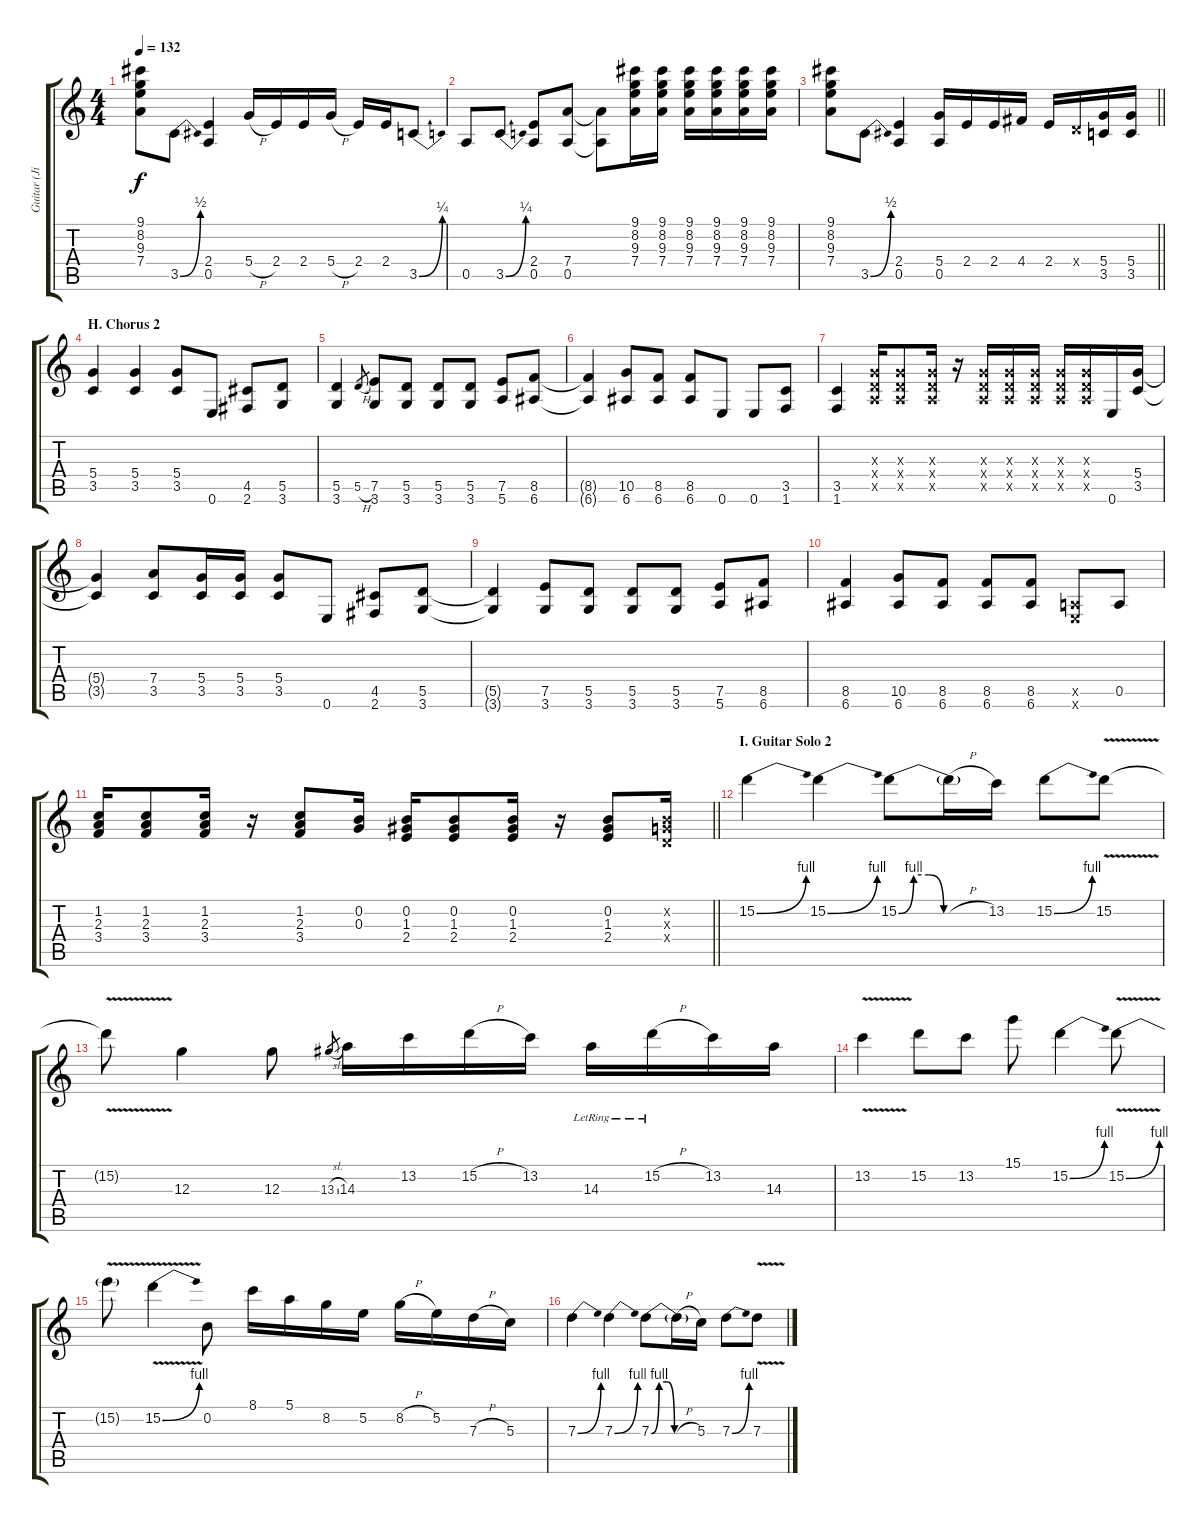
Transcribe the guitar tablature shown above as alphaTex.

\track ("Guitar (Jimmy Page)" "Guitar (Ji") {instrument distortionguitar}
\staff {score tabs}
\tuning (E4 B3 G3 D3 A2 E2) {hide}
\ts (4 4)
\tempo 132
\clef g2
\ks c
(9.1 8.2 9.3 7.4).8{dy f} 3.5{be (bend 0 0 60 2)}.8 (2.4 0.5).4 5.4{h}.16 2.4.16 2.4.16 5.4{h}.16 2.4.16 2.4.16 3.5{be (bend 0 0 60 1)}.8 |
0.5.8 3.5{be (bend 0 0 60 1)}.8 (2.4 0.5).8 (7.4 0.5).8 (7.4{t} 0.5{t}).8 (9.1 8.2 9.3 7.4).16 (9.1 8.2 9.3 7.4).16 (9.1 8.2 9.3 7.4).16 (9.1 8.2 9.3 7.4).16 (9.1 8.2 9.3 7.4).16 (9.1 8.2 9.3 7.4).16 |
\barLineRight lightlight
(9.1 8.2 9.3 7.4).8 3.5{be (bend 0 0 60 2)}.8 (2.4 0.5).4 (5.4 0.5).16 2.4.16 2.4.16 4.4.16 2.4.16 0.4{x}.16 (5.4 3.5).16 (5.4 3.5).16 |
\section ("" "H. Chorus 2")
(5.4 3.5).4 (5.4 3.5).4 (5.4 3.5).8 0.6.8 (4.5 2.6).8 (5.5 3.6).8 |
(5.5 3.6).4 5.5{h}.8{gr} (7.5 3.6).8 (5.5 3.6).8 (5.5 3.6).8 (5.5 3.6).8 (7.5 5.6).8 (8.5 6.6).8 |
(8.5{t} 6.6{t}).4 (10.5 6.6).8 (8.5 6.6).8 (8.5 6.6).8 0.6.8 0.6.8 (3.5 1.6).8 |
(3.5 1.6).4 (0.3{x} 0.4{x} 0.5{x}).16 (0.3{x} 0.4{x} 0.5{x}).8 (0.3{x} 0.4{x} 0.5{x}).16 r.16 (0.3{x} 0.4{x} 0.5{x}).16 (0.3{x} 0.4{x} 0.5{x}).16 (0.3{x} 0.4{x} 0.5{x}).16 (0.3{x} 0.4{x} 0.5{x}).16 (0.3{x} 0.4{x} 0.5{x}).16 0.6.16 (5.4 3.5).16 |
(5.4{t} 3.5{t}).4 (7.4 3.5).8 (5.4 3.5).16 (5.4 3.5).16 (5.4 3.5).8 0.6.8 (4.5 2.6).8 (5.5 3.6).8 |
(5.5{t} 3.6{t}).4 (7.5 3.6).8 (5.5 3.6).8 (5.5 3.6).8 (5.5 3.6).8 (7.5 5.6).8 (8.5 6.6).8 |
(8.5 6.6).4 (10.5 6.6).8 (8.5 6.6).8 (8.5 6.6).8 (8.5 6.6).8 (0.5{x} 0.6{x}).8 0.5.8 |
\barLineRight lightlight
(1.2 2.3 3.4).16 (1.2 2.3 3.4).8 (1.2 2.3 3.4).16 r.16 (1.2 2.3 3.4).8 (0.2 0.3).16 (0.2 1.3 2.4).16 (0.2 1.3 2.4).8 (0.2 1.3 2.4).16 r.16 (0.2 1.3 2.4).8 (0.2{x} 0.3{x} 0.4{x}).16 |
\section ("" "I. Guitar Solo 2")
15.2{be (bend 0 0 60 4)}.4 15.2{be (bend 0 0 60 4)}.4 15.2{be (custom 0 0 10 4 20 4 30 0 60 0)}.8 15.2{h t}.16 13.2.16 15.2{be (bend 0 0 60 4)}.8 15.2{v}.8 |
15.2{t}.8 12.3.4 12.3.8 13.3{sl}.8{gr} 14.3.16 13.2.16 15.2{h}.16 13.2.16 14.3{lr}.16 15.2{h lr}.16 13.2.16 14.3.16 |
13.2{v}.4 15.2.8 13.2.8 15.1.8 15.2{be (bend 0 0 60 4)}.4 15.2{be (bend 0 0 60 4) v}.8 |
15.2{v t}.8 15.2{be (bend 0 0 60 4) v}.4 0.2.8 8.1.16 5.1.16 8.2.16 5.2.16 8.2{h}.16 5.2.16 7.3{h}.16 5.3.16 |
7.3{be (bend 0 0 60 4)}.4 7.3{be (bend 0 0 60 4)}.4 7.3{be (custom 0 0 10 4 20 4 30 0 60 0)}.8 7.3{h t}.16 5.3.16 7.3{be (bend 0 0 60 4)}.8 7.3{v}.8
